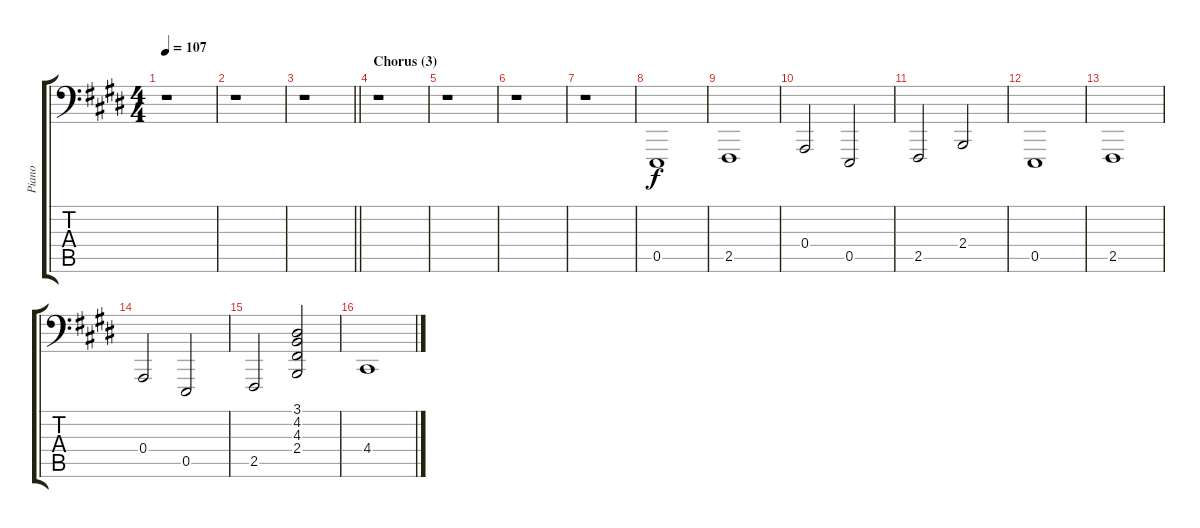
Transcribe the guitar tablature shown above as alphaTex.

\track ("Piano" "Piano") {instrument brightacousticpiano}
\staff {score tabs}
\tuning (C3 G2 D2 A1 E1 B0) {hide}
\ts (4 4)
\tempo 107
\clef f4
\ks e
r.1{dy f} |
r.1 |
\barLineRight lightlight
r.1 |
\section ("" "Chorus (3)")
r.1 |
r.1 |
r.1 |
r.1 |
0.5.1 |
2.5.1 |
0.4.2 0.5.2 |
2.5.2 2.4.2 |
0.5.1 |
2.5.1 |
0.4.2 0.5.2 |
2.5.2 (3.1 4.2 4.3 2.4).2 |
4.4.1
